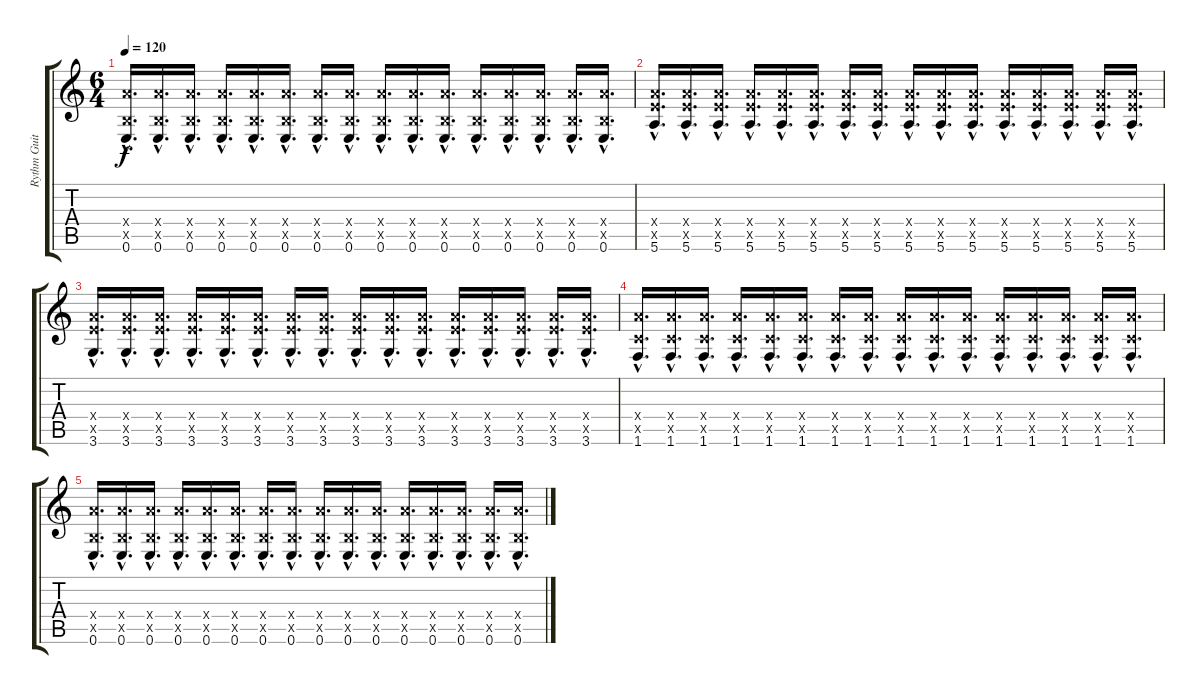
\track ("Rythm Guitar" "Rythm Guit") {instrument overdrivenguitar}
\staff {score tabs}
\tuning (E4 B3 G3 D3 A2 E2) {hide}
\ts (6 4)
\tempo 120
\clef g2
\ks c
(7.4{hac x} 2.5{hac x} 0.6{hac}).16{d dy f} (7.4{hac x} 2.5{hac x} 0.6{hac}).16{d} (7.4{hac x} 2.5{hac x} 0.6{hac}).16{d} (7.4{hac x} 2.5{hac x} 0.6{hac}).16{d} (7.4{hac x} 2.5{hac x} 0.6{hac}).16{d} (7.4{hac x} 2.5{hac x} 0.6{hac}).16{d} (7.4{hac x} 2.5{hac x} 0.6{hac}).16{d} (7.4{hac x} 2.5{hac x} 0.6{hac}).16{d} (7.4{hac x} 2.5{hac x} 0.6{hac}).16{d} (7.4{hac x} 2.5{hac x} 0.6{hac}).16{d} (7.4{hac x} 2.5{hac x} 0.6{hac}).16{d} (7.4{hac x} 2.5{hac x} 0.6{hac}).16{d} (7.4{hac x} 2.5{hac x} 0.6{hac}).16{d} (7.4{hac x} 2.5{hac x} 0.6{hac}).16{d} (7.4{hac x} 2.5{hac x} 0.6{hac}).16{d} (7.4{hac x} 2.5{hac x} 0.6{hac}).16{d} |
(7.4{hac x} 7.5{hac x} 5.6{hac}).16{d} (7.4{hac x} 7.5{hac x} 5.6{hac}).16{d} (7.4{hac x} 7.5{hac x} 5.6{hac}).16{d} (7.4{hac x} 7.5{hac x} 5.6{hac}).16{d} (7.4{hac x} 7.5{hac x} 5.6{hac}).16{d} (7.4{hac x} 7.5{hac x} 5.6{hac}).16{d} (7.4{hac x} 7.5{hac x} 5.6{hac}).16{d} (7.4{hac x} 7.5{hac x} 5.6{hac}).16{d} (7.4{hac x} 7.5{hac x} 5.6{hac}).16{d} (7.4{hac x} 7.5{hac x} 5.6{hac}).16{d} (7.4{hac x} 7.5{hac x} 5.6{hac}).16{d} (7.4{hac x} 7.5{hac x} 5.6{hac}).16{d} (7.4{hac x} 7.5{hac x} 5.6{hac}).16{d} (7.4{hac x} 7.5{hac x} 5.6{hac}).16{d} (7.4{hac x} 7.5{hac x} 5.6{hac}).16{d} (7.4{hac x} 7.5{hac x} 5.6{hac}).16{d} |
(7.4{hac x} 7.5{hac x} 3.6{hac}).16{d} (7.4{hac x} 7.5{hac x} 3.6{hac}).16{d} (7.4{hac x} 7.5{hac x} 3.6{hac}).16{d} (7.4{hac x} 7.5{hac x} 3.6{hac}).16{d} (7.4{hac x} 7.5{hac x} 3.6{hac}).16{d} (7.4{hac x} 7.5{hac x} 3.6{hac}).16{d} (7.4{hac x} 7.5{hac x} 3.6{hac}).16{d} (7.4{hac x} 7.5{hac x} 3.6{hac}).16{d} (7.4{hac x} 7.5{hac x} 3.6{hac}).16{d} (7.4{hac x} 7.5{hac x} 3.6{hac}).16{d} (7.4{hac x} 7.5{hac x} 3.6{hac}).16{d} (7.4{hac x} 7.5{hac x} 3.6{hac}).16{d} (7.4{hac x} 7.5{hac x} 3.6{hac}).16{d} (7.4{hac x} 7.5{hac x} 3.6{hac}).16{d} (7.4{hac x} 7.5{hac x} 3.6{hac}).16{d} (7.4{hac x} 7.5{hac x} 3.6{hac}).16{d} |
(7.4{hac x} 3.5{hac x} 1.6{hac}).16{d} (7.4{hac x} 3.5{hac x} 1.6{hac}).16{d} (7.4{hac x} 3.5{hac x} 1.6{hac}).16{d} (7.4{hac x} 3.5{hac x} 1.6{hac}).16{d} (7.4{hac x} 3.5{hac x} 1.6{hac}).16{d} (7.4{hac x} 3.5{hac x} 1.6{hac}).16{d} (7.4{hac x} 3.5{hac x} 1.6{hac}).16{d} (7.4{hac x} 3.5{hac x} 1.6{hac}).16{d} (7.4{hac x} 3.5{hac x} 1.6{hac}).16{d} (7.4{hac x} 3.5{hac x} 1.6{hac}).16{d} (7.4{hac x} 3.5{hac x} 1.6{hac}).16{d} (7.4{hac x} 3.5{hac x} 1.6{hac}).16{d} (7.4{hac x} 3.5{hac x} 1.6{hac}).16{d} (7.4{hac x} 3.5{hac x} 1.6{hac}).16{d} (7.4{hac x} 3.5{hac x} 1.6{hac}).16{d} (7.4{hac x} 3.5{hac x} 1.6{hac}).16{d} |
(7.4{hac x} 2.5{hac x} 0.6{hac}).16{d} (7.4{hac x} 2.5{hac x} 0.6{hac}).16{d} (7.4{hac x} 2.5{hac x} 0.6{hac}).16{d} (7.4{hac x} 2.5{hac x} 0.6{hac}).16{d} (7.4{hac x} 2.5{hac x} 0.6{hac}).16{d} (7.4{hac x} 2.5{hac x} 0.6{hac}).16{d} (7.4{hac x} 2.5{hac x} 0.6{hac}).16{d} (7.4{hac x} 2.5{hac x} 0.6{hac}).16{d} (7.4{hac x} 2.5{hac x} 0.6{hac}).16{d} (7.4{hac x} 2.5{hac x} 0.6{hac}).16{d} (7.4{hac x} 2.5{hac x} 0.6{hac}).16{d} (7.4{hac x} 2.5{hac x} 0.6{hac}).16{d} (7.4{hac x} 2.5{hac x} 0.6{hac}).16{d} (7.4{hac x} 2.5{hac x} 0.6{hac}).16{d} (7.4{hac x} 2.5{hac x} 0.6{hac}).16{d} (7.4{hac x} 2.5{hac x} 0.6{hac}).16{d}
